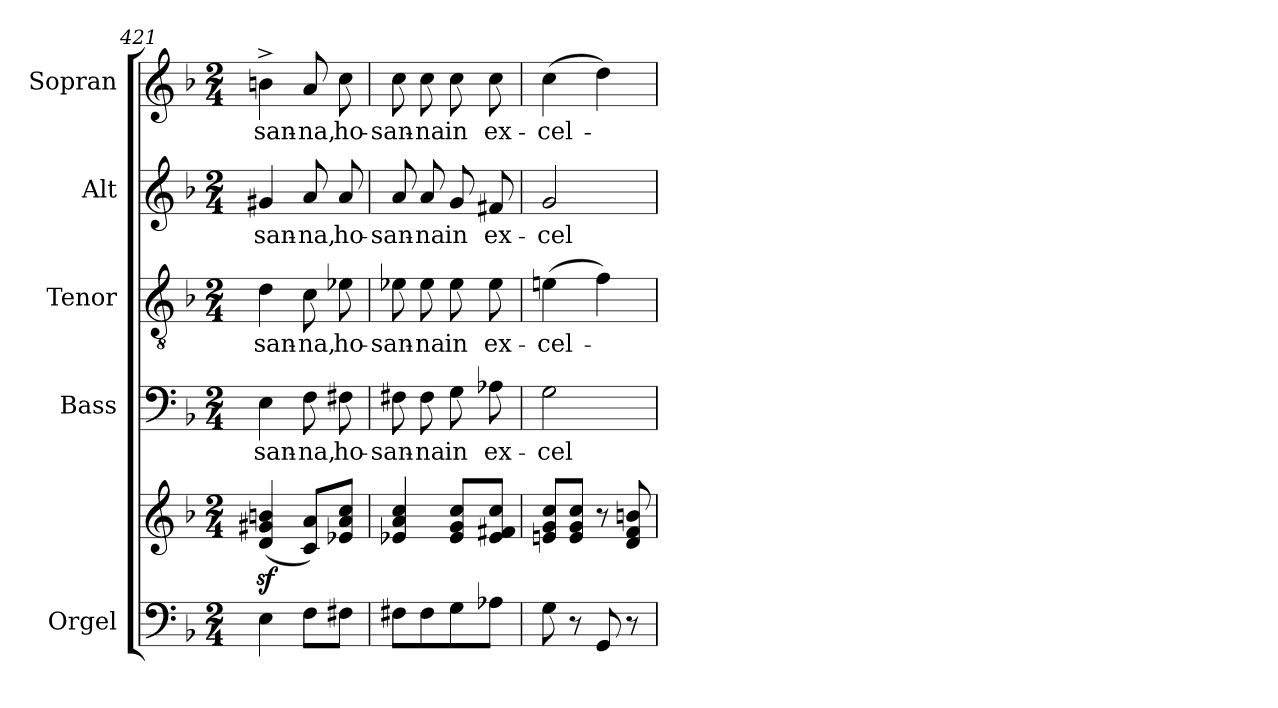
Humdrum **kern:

**kern	**kern	**kern	**text	**kern	**text	**kern	**text	**kern	**text
*part5	*part5	*part4	*part4	*part3	*part3	*part2	*part2	*part1	*part1
*staff6	*staff5	*staff4	*staff4	*staff3	*staff3	*staff2	*staff2	*staff1	*staff1
*I"Orgel	*	*I"Bass	*	*I"Tenor	*	*I"Alt	*	*I"Sopran	*
*I'Org.	*	*I'B.	*	*I'T.	*	*I'A.	*	*I'S.	*
*clefF4	*clefG2	*clefF4	*	*clefGv2	*	*clefG2	*	*clefG2	*
*k[b-]	*k[b-]	*k[b-]	*	*k[b-]	*	*k[b-]	*	*k[b-]	*
*F:	*F:	*F:	*	*F:	*	*F:	*	*F:	*
*M2/4	*M2/4	*M2/4	*	*M2/4	*	*M2/4	*	*M2/4	*
=421	=421	=421	=421	=421	=421	=421	=421	=421	=421
!	!	!	!LO:LY:b	!	!LO:LY:b	!	!LO:LY:b	!	!LO:LY:b
4E\	(<4d/z< 4g#X/z< 4bn/z<	4E\	-san-	4d\	-san-	4g#X/	-san-	4bn^>\	-san-
!	!	!	!LO:LY:b	!	!LO:LY:b	!	!LO:LY:b	!	!LO:LY:b
8F\L	8c/ 8a/L)	8F\	-na,	8c\	-na,	8a/	-na,	8a/	-na,
!	!	!	!LO:LY:b	!	!LO:LY:b	!	!LO:LY:b	!	!LO:LY:b
8F#X\J	8e-X/ 8a/ 8cc/J	8F#X\	ho-	8e-X\	ho-	8a/	ho-	8cc\	ho-
!!LO:PB:g=z
=422	=422	=422	=422	=422	=422	=422	=422	=422	=422
!	!	!	!LO:LY:b	!	!LO:LY:b	!	!LO:LY:b	!	!LO:LY:b
8F#X\L	4e-X/ 4a/ 4cc/	8F#X\	-san-	8e-X\	-san-	8a/	-san-	8cc\	-san-
!	!	!	!LO:LY:b	!	!LO:LY:b	!	!LO:LY:b	!	!LO:LY:b
8F#\	.	8F#\	-na	8e-\	-na	8a/	-na	8cc\	-na
!	!	!	!LO:LY:b	!	!LO:LY:b	!	!LO:LY:b	!	!LO:LY:b
8G\	8e-/ 8g/ 8cc/L	8G\	in	8e-\	in	8g/	in	8cc\	in
!	!	!	!LO:LY:b	!	!LO:LY:b	!	!LO:LY:b	!	!LO:LY:b
8A-X\J	8e-/ 8f#X/ 8cc/J	8A-X\	ex-	8e-\	ex-	8f#X/	ex-	8cc\	ex-
=423	=423	=423	=423	=423	=423	=423	=423	=423	=423
!	!	!	!LO:LY:b	!	!LO:LY:b	!	!LO:LY:b	!	!LO:LY:b
8G\	8en/ 8g/ 8cc/L	2G\	-cel-	(>4en\	-cel-	2g/	-cel-	(>4cc\	-cel-
8r	8e/ 8g/ 8cc/J	.	.	.	.	.	.	.	.
8GG/	8r	.	.	4f\)	.	.	.	4dd\)	.
8r	8d/ 8f/ 8bn/	.	.	.	.	.	.	.	.
=	=	=	=	=	=	=	=	=	=
*-	*-	*-	*-	*-	*-	*-	*-	*-	*-
